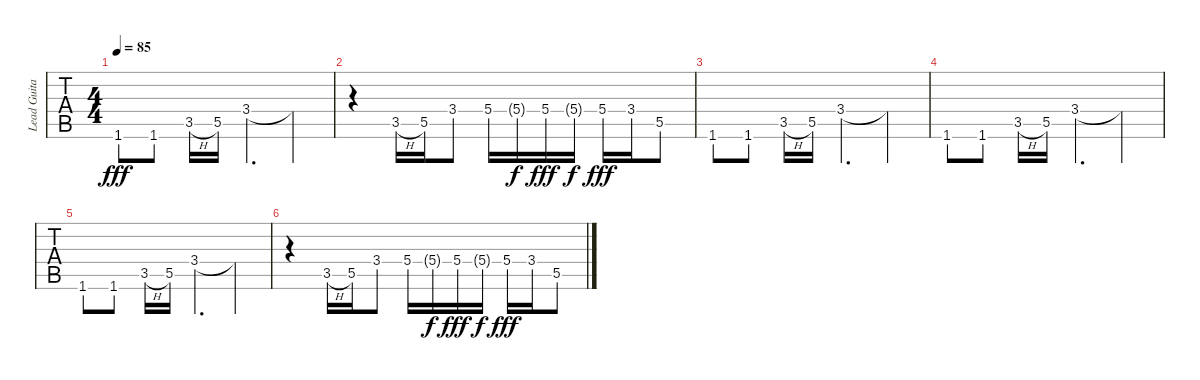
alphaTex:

\track ("Lead Guitar" "Lead Guita") {instrument distortionguitar}
\staff {tabs}
\tuning (E4 B3 G3 D3 A2 E2) {hide}
\ts (4 4)
\tempo 85
\clef g2
\ks f
1.6{st}.8{dy fff} 1.6{st}.8 3.5{h}.16 5.5.16 3.4.4{d} 3.4{t}.4 |
r.4 3.5{h}.16 5.5.16 3.4.8 5.4.16 5.4{g}.16{dy f} 5.4.16{dy fff} 5.4{g}.16{dy f} 5.4.16{dy fff} 3.4.16 5.5.8 |
1.6{st}.8 1.6{st}.8{volume 2} 3.5{h}.16 5.5.16 3.4.4{d} 3.4{t}.4 |
1.6{st}.8 1.6{st}.8 3.5{h}.16 5.5.16 3.4.4{d} 3.4{t}.4 |
1.6{st}.8 1.6{st}.8 3.5{h}.16 5.5.16 3.4.4{d} 3.4{t}.4 |
r.4 3.5{h}.16 5.5.16 3.4.8 5.4.16 5.4{g}.16{dy f} 5.4.16{dy fff} 5.4{g}.16{dy f} 5.4.16{dy fff} 3.4.16 5.5.8
